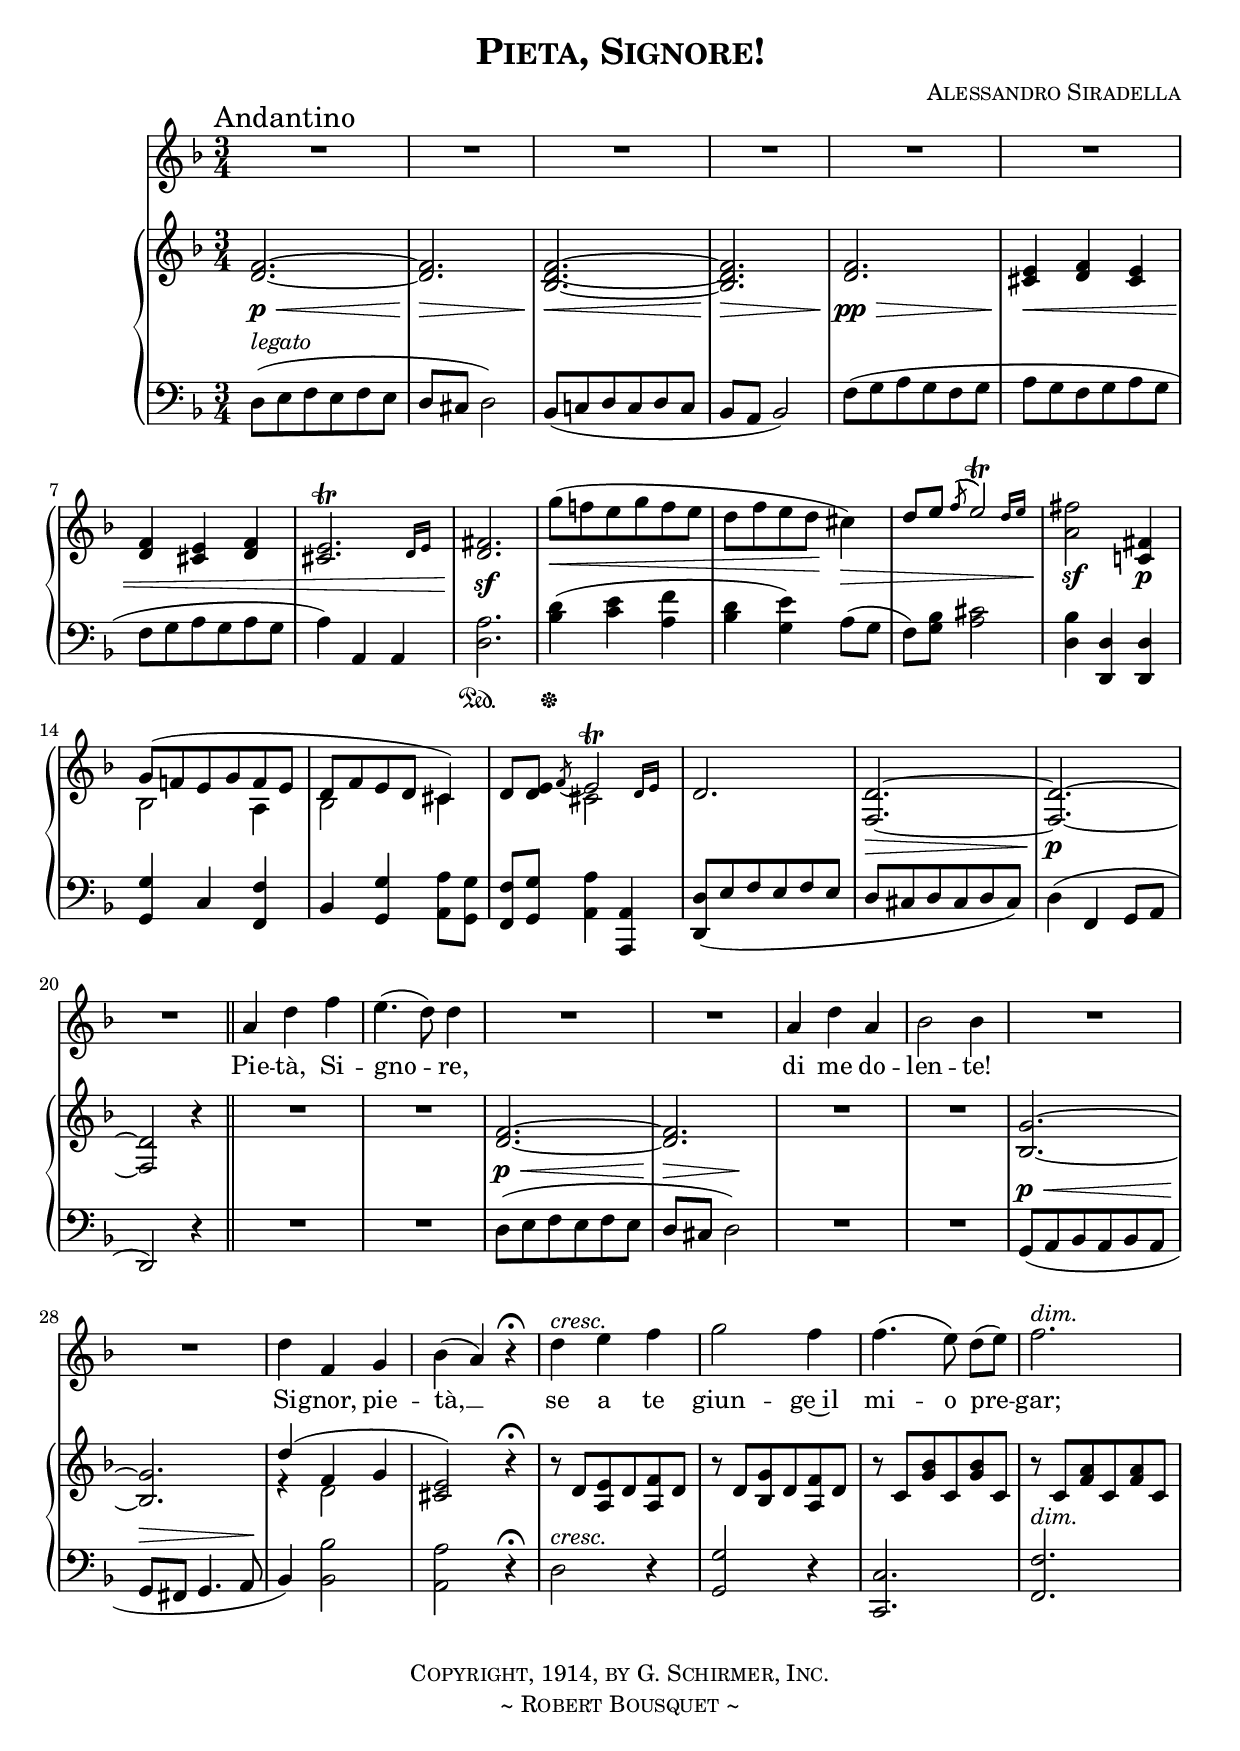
\version "2.16.1"
\header {
  title     = \markup { \smallCaps "Pieta, Signore!" }
  composer  = \markup { \smallCaps "Alessandro Siradella" }
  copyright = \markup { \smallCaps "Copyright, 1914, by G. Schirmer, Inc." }
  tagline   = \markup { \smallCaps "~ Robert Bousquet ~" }
}

melody = \relative c'' {
  \clef treble
  \key f \major
  \time 3/4

  \once \override Score.RehearsalMark #'break-align-symbols = #'(time-signature)
  \once \override Score.RehearsalMark #'self-alignment-X = #LEFT
  \mark "Andantino"


  \repeat unfold 20 { R1 * 3/4 }
  a4 d f % voce
  e4.( d8) d4
  \repeat unfold 2 { R1 * 3/4 }
  a4 d a
  bes2 bes4
  \repeat unfold 2 { R1 * 3/4 }
  d4 f, g
  bes( a) r4\fermata
  d4 ^ \markup \italic { cresc. } e f
  g2 f4
  f4.\( e8\) d[( e)]
  f2. ^ \markup \italic { dim. }
}

text = \lyricmode {
  Pie -- tà, Si --
  gno -- re,
  di me do --
  len -- te!
  Si -- gnor, pie --
  tà, __
  se a te
  giun -- ge~il
  mi -- o pre -- gar;

}

upper = \relative c'' {
  \clef treble
  \key f \major
  \time 3/4

  <f, d>2.\p\<~
  <f d>\!\>
  <f d bes>\<~
  <f d bes>\!\>
  <f d>\pp\>
  <e cis>4\!\< <f d> <e cis>
  <f d> <e cis> <f d>
  << {<e cis>2.\!\trill} \\ {s2 s8 \stemUp \grace { d16[  e] }} >>
  <fis d>2.\sf
  g'8(\< f! e g f e
  d f e d\! cis4)\>
  << {d8\! e \acciaccatura { f8( } e2)\trill} \\ { s2 s8 \stemUp \grace { d16[ e] }} >>
  <fis a,>2\sf <fis, c!>4\p
  << {g8( f! e g f e} \\ {bes2 a4} >>
  << {d8 f e d cis4)} \\ {bes2 c4} >>
  d8 <d e> \acciaccatura { f8( } << {e2)\trill} \\ {cis2} \\ {s4. \grace { d16[ e] }}>>
  d2.
  <d f,>\>~
  <d f,>\p~
  <d f,>2 r4 \bar "||"
  \repeat unfold 2 { R1 * 3/4 } % voce
  <f d>2.~
  <f d>
  \repeat unfold 2 { R1 * 3/4 }
  <g bes,>2.~
  <g bes,>
  << {d'4( f, g} \\ {r4 d2} >>
  << {<e cis>2)} \\ {s2} >> r4\fermata
  r8 d <e a,> d <f a,> d
  r8 d <g bes,> d <f a,> d
  r8 c <bes' g> c, <bes' g> c,
  r8 c <a' f> c, <a' f> c,
}

lower = \relative c {
  \clef bass
  \key f \major
  \time 3/4

  d8( ^ \markup \italic { legato } e f e f e
  d cis d2)
  bes8( c! d c d c
  bes a bes2)
  f'8( g a g f g
  a g f g a g
  f g a g a g
  a4) a, a
  <a' d,>2. \sustainOn
  <d bes>4( \sustainOff <e c> <f a,>
  <d bes> <e g,>) a,8( g
  f) <bes g>8 <cis a>2
  <bes d,>4 <d, d,> <d d,>
  <g g,> c, <f f,>
  bes, <g' g,> <a a,>8 <g g,>
  <f f,> <g g,> <a a,>4 <a, a,>
  <d d,>8( e f e f e
  d cis d cis d cis)
  d4( f, g8 a
  d,2) r4
  \repeat unfold 2 { R1 * 3/4 } % voce
  \dynamicUp d'8(\p\< e f e f e
  d\!\> cis d2)\!
  \repeat unfold 2 { R1 * 3/4 }
  g,8(\p\< a bes a bes a
  g\> fis g4. a8\!
  bes4) <bes' bes,>2
  <a a,> r4\fermata
  d,2 ^ \markup \italic { cresc. } r4
  <g g,>2 r4
  <c, c,>2.
  <f f,> ^ \markup \italic { dim. }
}

\score {
  <<
    \new Voice = "mel" { \autoBeamOff \melody }
    \new Lyrics \lyricsto mel \text
    \new PianoStaff <<
      \new Staff = "upper" \upper
      \new Staff = "lower" \lower
    >>
  >>
  \layout {
    \context { \Staff \RemoveEmptyStaves }
  }
  \midi { }
}
